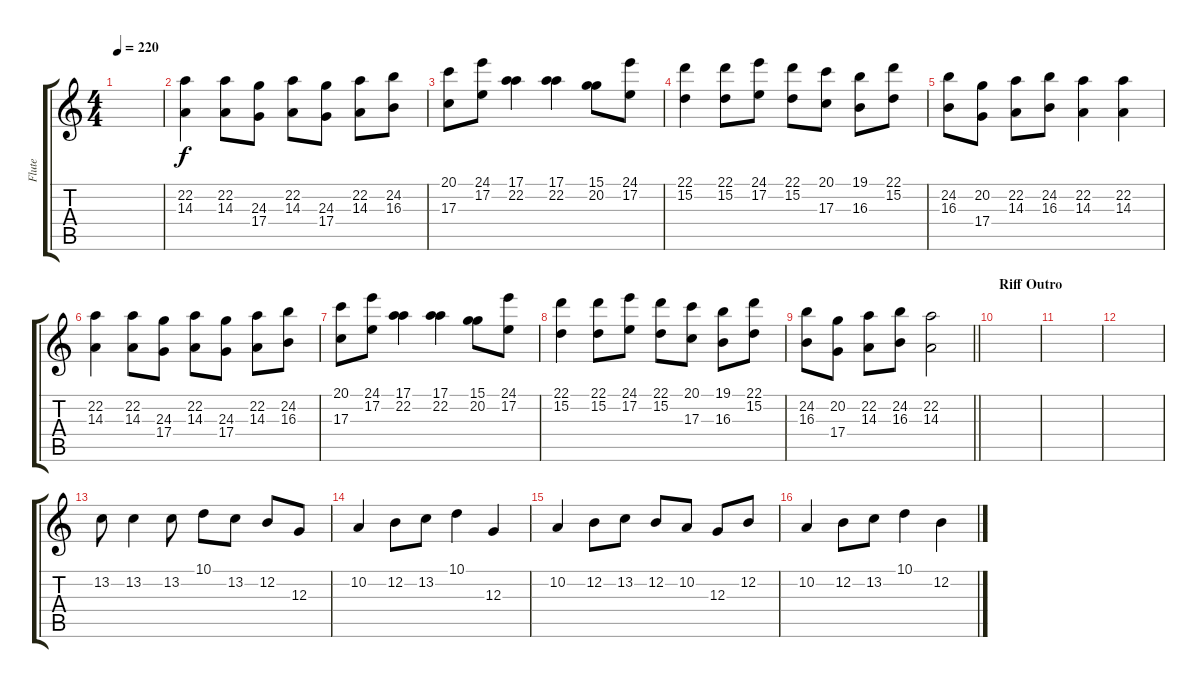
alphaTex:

\track ("Flute" "Flute") {instrument flute}
\staff {score tabs}
\tuning (E4 B3 G3 D3 A2 E2) {hide}
\ts (4 4)
\tempo 220
\clef g2
\ks c
|
(22.2 14.3).4{volume 16 balance 3 instrument flute} (22.2 14.3).8 (24.3 17.4).8 (22.2 14.3).8 (24.3 17.4).8 (22.2 14.3).8 (24.2 16.3).8 |
(20.1 17.3).8 (24.1 17.2).8 (17.1 22.2).4 (17.1 22.2).4 (15.1 20.2).8 (24.1 17.2).8 |
(22.1 15.2).4 (22.1 15.2).8 (24.1 17.2).8 (22.1 15.2).8 (20.1 17.3).8 (19.1 16.3).8 (22.1 15.2).8 |
(24.2 16.3).8 (20.2 17.4).8 (22.2 14.3).8 (24.2 16.3).8 (22.2 14.3).4 (22.2 14.3).4 |
(22.2 14.3).4 (22.2 14.3).8 (24.3 17.4).8 (22.2 14.3).8 (24.3 17.4).8 (22.2 14.3).8 (24.2 16.3).8 |
(20.1 17.3).8 (24.1 17.2).8 (17.1 22.2).4 (17.1 22.2).4 (15.1 20.2).8 (24.1 17.2).8 |
(22.1 15.2).4 (22.1 15.2).8 (24.1 17.2).8 (22.1 15.2).8 (20.1 17.3).8 (19.1 16.3).8 (22.1 15.2).8 |
\barLineRight lightlight
(24.2 16.3).8 (20.2 17.4).8 (22.2 14.3).8 (24.2 16.3).8 (22.2 14.3).2 |
\section ("" "Riff Outro")
|
|
|
13.2.8 13.2.4 13.2.8 10.1.8 13.2.8 12.2.8 12.3.8 |
10.2.4 12.2.8 13.2.8 10.1.4 12.3.4 |
10.2.4 12.2.8 13.2.8 12.2.8 10.2.8 12.3.8 12.2.8 |
10.2.4 12.2.8 13.2.8 10.1.4 12.2.4
